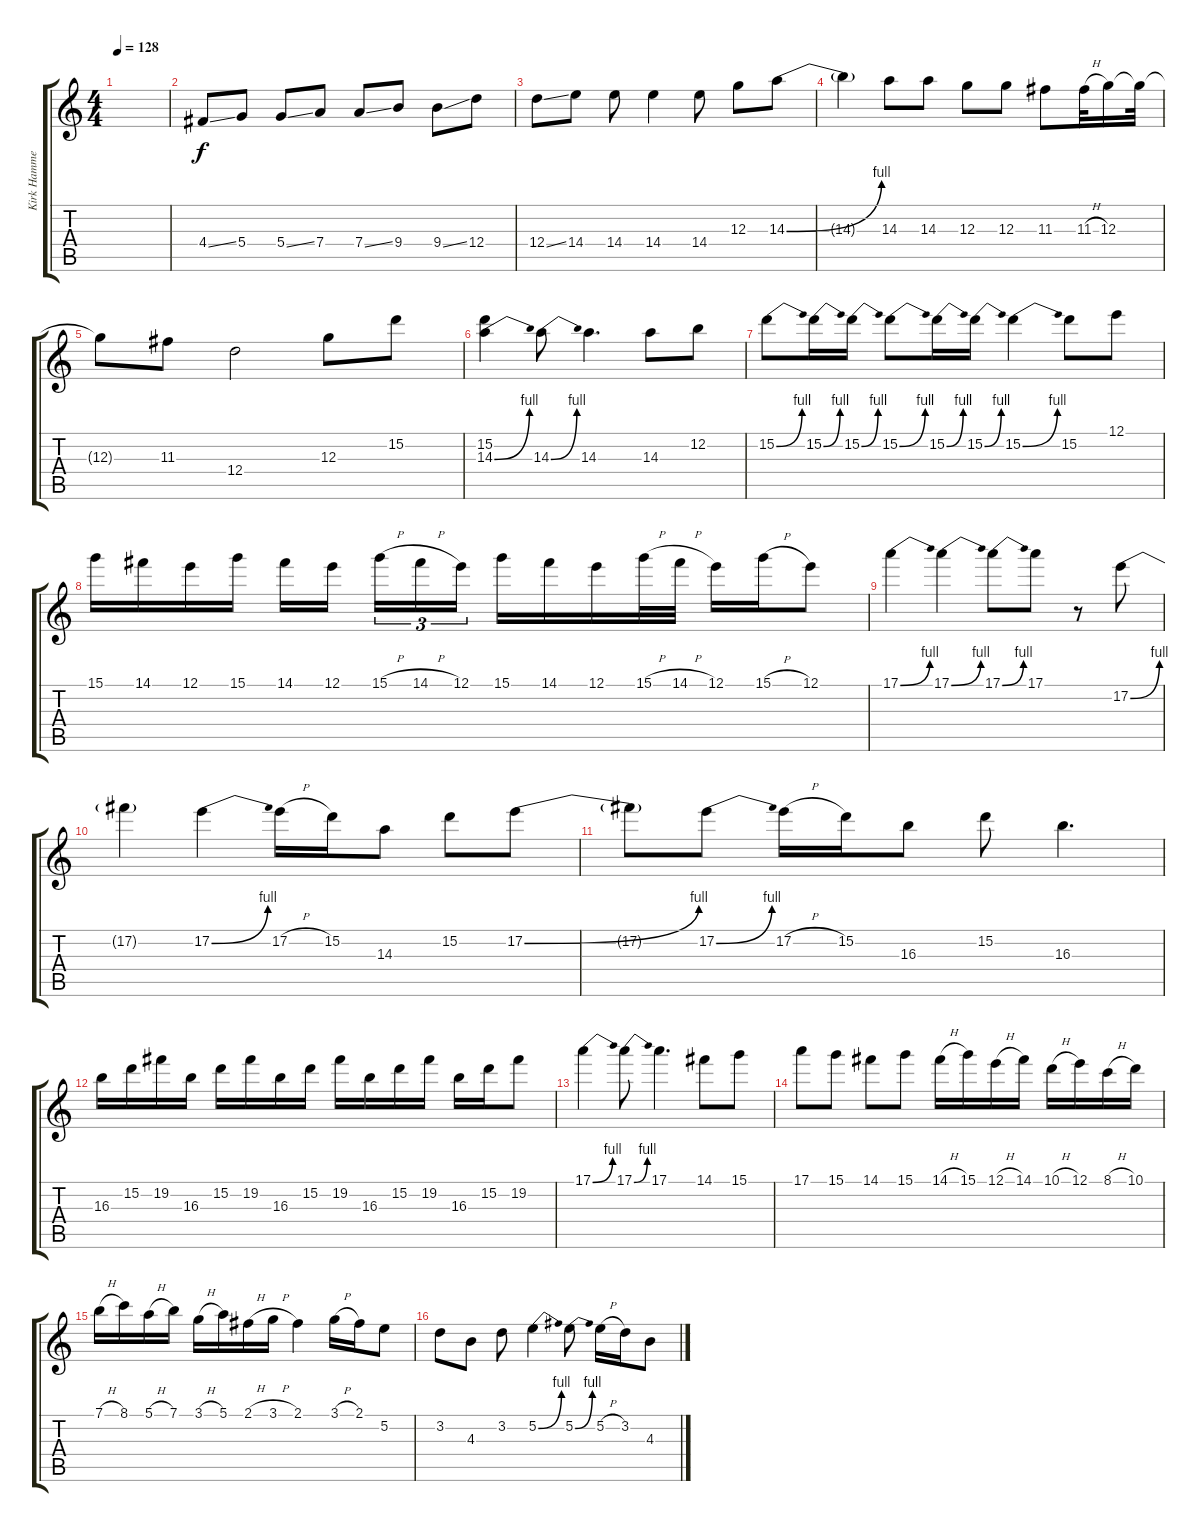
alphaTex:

\track ("Kirk Hammett 2" "Kirk Hamme") {instrument distortionguitar}
\staff {score tabs}
\tuning (E4 B3 G3 D3 A2 E2) {hide}
\ts (4 4)
\tempo 128
\clef g2
\ks c
|
4.4{ss}.8 5.4.8 5.4{ss}.8 7.4.8 7.4{ss}.8 9.4.8 9.4{ss}.8 12.4.8 |
12.4{ss}.8 14.4.8 14.4.8 14.4.4 14.4.8 12.3.8 14.3{be (bend 0 0 60 4)}.8 |
14.3{t}.4 14.3.8 14.3.8 12.3.8 12.3.8 11.3.8 11.3{h}.32 12.3.16 12.3{t}.32 |
12.3{t}.8 11.3.8 12.4.2 12.3.8 15.2.8 |
(15.2 14.3{be (bend 0 0 60 4)}).4 14.3{be (bend 0 0 60 4)}.8 14.3.4{d} 14.3.8 12.2.8 |
15.2{be (bend 0 0 60 4)}.8 15.2{be (bend 0 0 60 4)}.16 15.2{be (bend 0 0 60 4)}.16 15.2{be (bend 0 0 60 4)}.8 15.2{be (bend 0 0 60 4)}.16 15.2{be (bend 0 0 60 4)}.16 15.2{be (bend 0 0 60 4)}.4 15.2.8 12.1.8 |
15.1.16 14.1.16 12.1.16 15.1.16 14.1.16 12.1.16{beam splitsecondary} 15.1{h}.16{tu (3 2)} 14.1{h}.16{tu (3 2)} 12.1.16{tu (3 2)} 15.1.16 14.1.16 12.1.16 15.1{h}.32 14.1{h}.32 12.1.16 15.1{h}.16 12.1.8 |
17.1{be (bend 0 0 60 4)}.4 17.1{be (bend 0 0 60 4)}.4 17.1{be (bend 0 0 60 4)}.8 17.1.8 r.8 17.2{be (bend 0 0 60 4)}.8 |
17.2{t}.4 17.2{be (bend 0 0 60 4)}.4 17.2{h}.16 15.2.16 14.3.8 15.2.8 17.2{be (bend 0 0 60 4)}.8 |
17.2{t}.8 17.2{be (bend 0 0 60 4)}.8 17.2{h}.16 15.2.16 16.3.8 15.2.8 16.3.4{d} |
16.3.16 15.2.16 19.2.16 16.3.16 15.2.16 19.2.16 16.3.16 15.2.16 19.2.16 16.3.16 15.2.16 19.2.16 16.3.16 15.2.16 19.2.8 |
17.1{be (bend 0 0 60 4)}.4 17.1{be (bend 0 0 60 4)}.8 17.1.4{d} 14.1.8 15.1.8 |
17.1.8 15.1.8 14.1.8 15.1.8 14.1{h}.16 15.1.16 12.1{h}.16 14.1.16 10.1{h}.16 12.1.16 8.1{h}.16 10.1.16 |
7.1{h}.16 8.1.16 5.1{h}.16 7.1.16 3.1{h}.16 5.1.16 2.1{h}.16 3.1{h}.16 2.1.4 3.1{h}.16 2.1.16 5.2.8 |
3.2.8 4.3.8 3.2.8 5.2{be (bend 0 0 60 4)}.4 5.2{be (bend 0 0 60 4)}.8 5.2{h}.16 3.2.16 4.3.8
